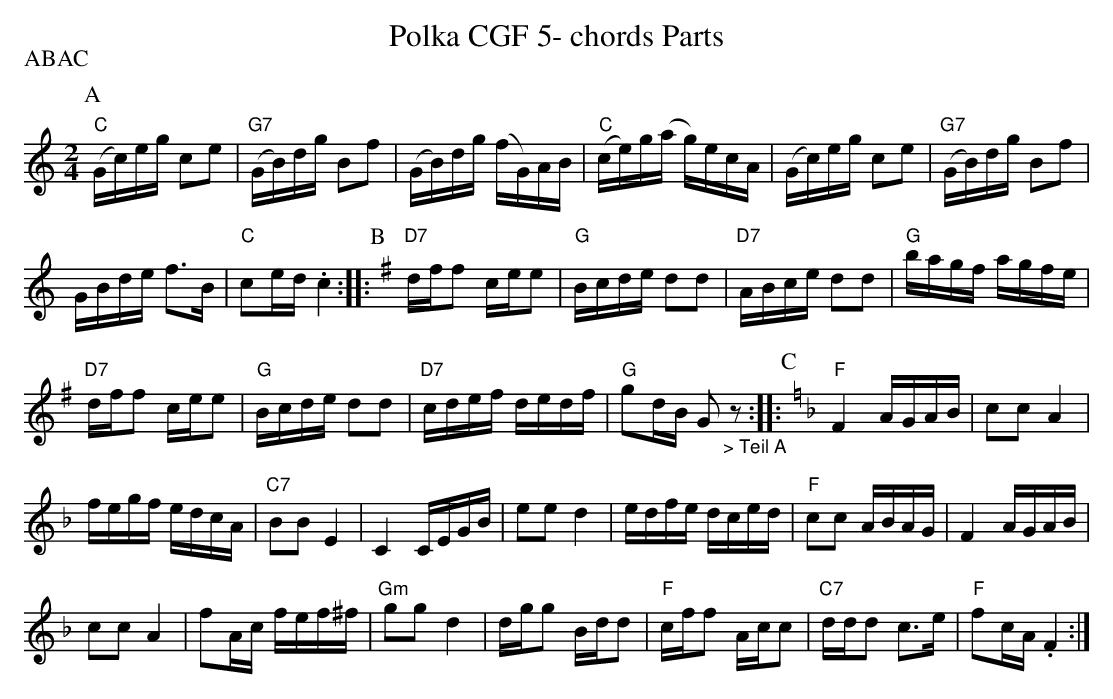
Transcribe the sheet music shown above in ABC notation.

X:1
T:Polka CGF 5- chords Parts
P:ABAC
M:2/4
L:1/16
K:Cmaj%%MIDI gchordon
[P:A] "C"(Gc)eg c2e2 | "G7"(GB)dg B2f2 | (GB)dg (fG)AB | "C"(ce)g(a g)ecA | (Gc)eg c2e2 | "G7"(GB)dg B2f2 |
GBde f3B | "C"c2ed .c4 :: [P:B] [K:Gmaj] "D7"dff2 cee2 | "G"Bcde d2d2 | "D7"ABce d2d2 | "G"bagf agfe |
"D7"dff2 cee2 | "G"Bcde d2d2 | "D7"cdef dedf | "G"g2dB G2"_> Teil A"z2 :: [P:C] [K:Fmaj] "F"F4 AGAB | c2c2 A4 |
fegf edcA | "C7"B2B2 E4 | C4 CEGB | e2e2d4 | edfe dced | "F"c2c2 ABAG | F4 AGAB |
c2c2 A4 | f2Ac fef^f | "Gm"g2g2 d4 | dgg2 Bdd2 | "F"cff2 Acc2 | "C7"ddd2 c3e | "F"f2cA .F4 :|
